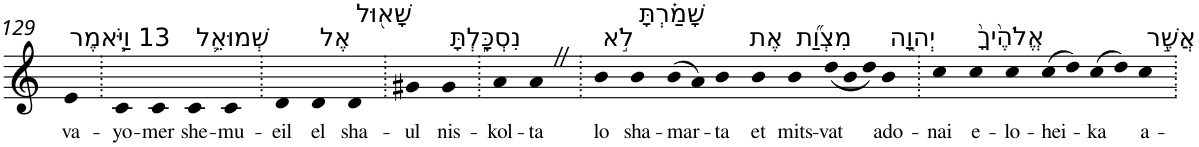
**kern	**text
*part1	*part1
*staff1	*staff1
*I"Piano	*
*I'Pno	*
!!LO:PB:g=z
*clefG2	*
*k[]	*
=129	=129
!LO:TX:a:t=13 וַיֹּ֧אמֶר	!
!	!LO:LY:b
4e	va-
=130.	=130.
!	!LO:LY:b
4c	-yo-
!	!LO:LY:b
4c	-mer
!LO:TX:a:t=שְׁמוּאֵ֛ל	!
!	!LO:LY:b
4c	she-
!	!LO:LY:b
4c	-mu-
=131.	=131.
!	!LO:LY:b
4d	-eil
!LO:TX:a:t=אֶל	!
!	!LO:LY:b
4d	el
!LO:TX:a:t=שָׁא֖וּל	!
!	!LO:LY:b
4d	sha-
=132.	=132.
!	!LO:LY:b
4g#X	-ul
!LO:TX:a:t=נִסְכָּ֑לְתָּ	!
!	!LO:LY:b
4g#	nis-
=133.	=133.
!	!LO:LY:b
4a	-kol-
!	!LO:LY:b
4aZ	-ta
=134.	=134.
!LO:TX:a:t=לֹ֣א	!
!	!LO:LY:b
4b	lo
!LO:TX:a:t=שָׁמַ֗רְתָּ	!
!	!LO:LY:b
4b	sha-
!	!LO:LY:b
(>8b	-mar-
8a)	.
!	!LO:LY:b
4b	-ta
!LO:TX:a:t=אֶת	!
!	!LO:LY:b
4b	et
!LO:TX:a:t=מִצְוַ֞ת	!
!	!LO:LY:b
4b	mits-
*Xtuplet	*
!	!LO:LY:b
(<12dd	-vat
12b	.
12dd)	.
!LO:TX:a:t=יְהוָ֤ה	!
!	!LO:LY:b
4b	ado-
=135.	=135.
!	!LO:LY:b
4cc	-nai
!LO:TX:a:t=אֱלֹהֶ֙יךָ֙	!
!	!LO:LY:b
4cc	e-
!	!LO:LY:b
4cc	-lo-
!	!LO:LY:b
(>8cc	-hei-
8dd)	.
!	!LO:LY:b
(>8cc	-ka
8dd)	.
!LO:TX:a:t=אֲשֶׁ֣ר	!
!	!LO:LY:b
4cc	a-
=.	=.
*-	*-
